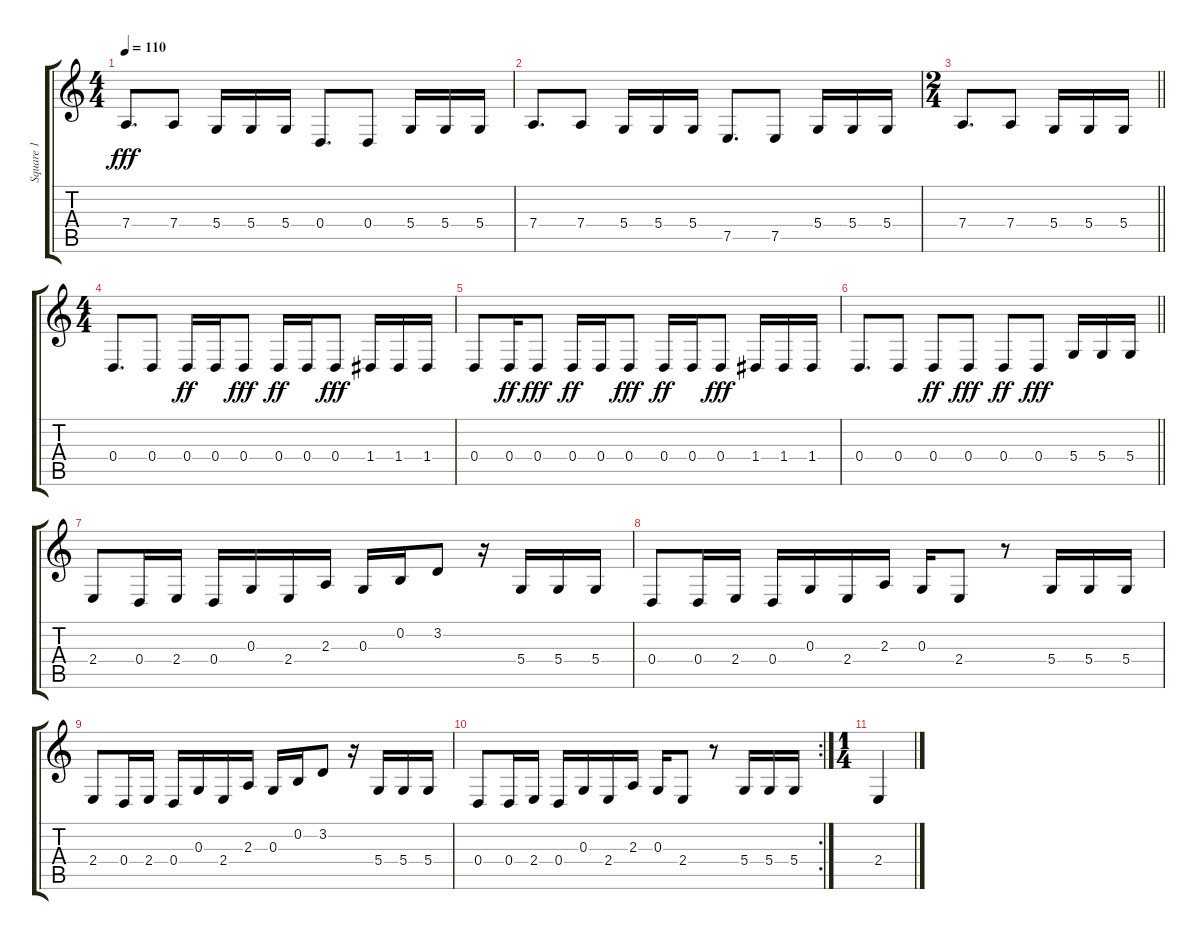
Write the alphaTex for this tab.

\track ("Square 1" "Square 1") {instrument lead1square}
\staff {score tabs}
\tuning (E4 B3 G3 D3 A2 E2) {hide}
\ts (4 4)
\tempo 110
\clef g2
\ks c
7.4.8{d dy fff} 7.4.8 5.4.16 5.4.16 5.4.16 0.4.8{d} 0.4.8 5.4.16 5.4.16 5.4.16 |
7.4.8{d} 7.4.8 5.4.16 5.4.16 5.4.16 7.5.8{d} 7.5.8 5.4.16 5.4.16 5.4.16 |
\ts (2 4)
\barLineRight lightlight
7.4.8{d} 7.4.8 5.4.16 5.4.16 5.4.16 |
\ts (4 4)
0.4.8{d} 0.4.8 0.4.16{dy ff} 0.4.16 0.4.8{dy fff} 0.4.16{dy ff} 0.4.16 0.4.8{dy fff} 1.4.16 1.4.16 1.4.16 |
0.4.8 0.4.16{dy ff} 0.4.8{dy fff} 0.4.16{dy ff} 0.4.16 0.4.8{dy fff} 0.4.16{dy ff} 0.4.16 0.4.8{dy fff} 1.4.16 1.4.16 1.4.16 |
\barLineRight lightlight
0.4.8{d} 0.4.8 0.4.8{dy ff} 0.4.8{dy fff} 0.4.8{dy ff} 0.4.8{dy fff} 5.4.16 5.4.16 5.4.16 |
\section ("" "")
2.4.8 0.4.16 2.4.16 0.4.16 0.3.16 2.4.16 2.3.16 0.3.16 0.2.16 3.2.8 r.16 5.4.16 5.4.16 5.4.16 |
0.4.8 0.4.16 2.4.16 0.4.16 0.3.16 2.4.16 2.3.16 0.3.16 2.4.8 r.8 5.4.16 5.4.16 5.4.16 |
2.4.8 0.4.16 2.4.16 0.4.16 0.3.16 2.4.16 2.3.16 0.3.16 0.2.16 3.2.8 r.16 5.4.16 5.4.16 5.4.16 |
\rc 2
0.4.8 0.4.16 2.4.16 0.4.16 0.3.16 2.4.16 2.3.16 0.3.16 2.4.8 r.8 5.4.16 5.4.16 5.4.16 |
\ts (1 4)
2.4.4
